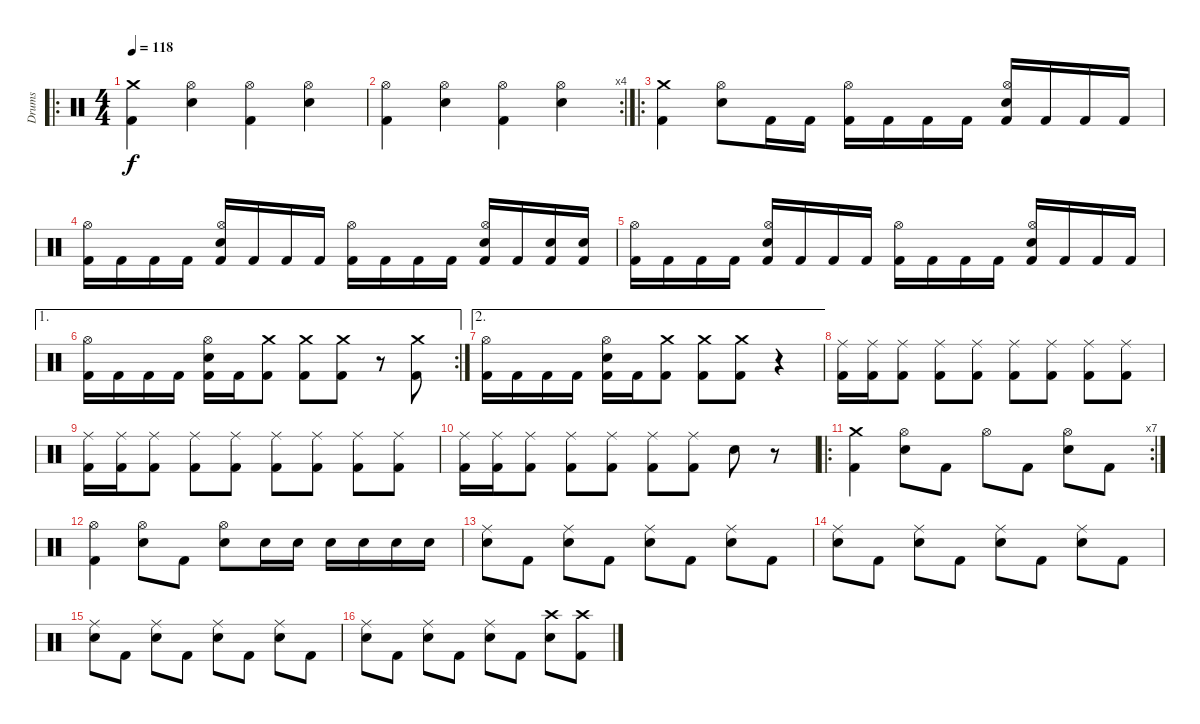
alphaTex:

\track ("Drums" "Drums") {instrument percussion}
\staff {score}
\articulation defaults
\ro
\ts (4 4)
\tempo 118
\clef neutral
\ks c
("Crash medium (hit)" "Kick (hit) 2").4{dy f} ("Hi-Hat (open)" "Snare (hit) 2").4 ("Hi-Hat (open)" "Kick (hit) 2").4 ("Hi-Hat (open)" "Snare (hit) 2").4 |
\rc 4
("Hi-Hat (open)" "Kick (hit) 2").4 ("Hi-Hat (open)" "Snare (hit) 2").4 ("Hi-Hat (open)" "Kick (hit) 2").4 ("Hi-Hat (open)" "Snare (hit) 2").4 |
\ro
("Crash medium (hit)" "Kick (hit) 2").4 ("Hi-Hat (open)" "Snare (hit) 2").8 "Kick (hit) 2".16 "Kick (hit) 2".16 ("Hi-Hat (open)" "Kick (hit) 2").16 "Kick (hit) 2".16 "Kick (hit) 2".16 "Kick (hit) 2".16 ("Hi-Hat (open)" "Snare (hit) 2" "Kick (hit) 2").16 "Kick (hit) 2".16 "Kick (hit) 2".16 "Kick (hit) 2".16 |
("Hi-Hat (open)" "Kick (hit) 2").16 "Kick (hit) 2".16 "Kick (hit) 2".16 "Kick (hit) 2".16 ("Hi-Hat (open)" "Snare (hit) 2" "Kick (hit) 2").16 "Kick (hit) 2".16 "Kick (hit) 2".16 "Kick (hit) 2".16 ("Hi-Hat (open)" "Kick (hit) 2").16 "Kick (hit) 2".16 "Kick (hit) 2".16 "Kick (hit) 2".16 ("Hi-Hat (open)" "Snare (hit) 2" "Kick (hit) 2").16 "Kick (hit) 2".16 ("Snare (hit) 2" "Kick (hit) 2").16 ("Snare (hit) 2" "Kick (hit) 2").16 |
("Hi-Hat (open)" "Kick (hit) 2").16 "Kick (hit) 2".16 "Kick (hit) 2".16 "Kick (hit) 2".16 ("Hi-Hat (open)" "Snare (hit) 2" "Kick (hit) 2").16 "Kick (hit) 2".16 "Kick (hit) 2".16 "Kick (hit) 2".16 ("Hi-Hat (open)" "Kick (hit) 2").16 "Kick (hit) 2".16 "Kick (hit) 2".16 "Kick (hit) 2".16 ("Hi-Hat (open)" "Snare (hit) 2" "Kick (hit) 2").16 "Kick (hit) 2".16 "Kick (hit) 2".16 "Kick (hit) 2".16 |
\ae 1
\rc 2
("Hi-Hat (open)" "Kick (hit) 2").16 "Kick (hit) 2".16 "Kick (hit) 2".16 "Kick (hit) 2".16 ("Hi-Hat (open)" "Snare (hit) 2" "Kick (hit) 2").16 "Kick (hit) 2".16 ("Crash medium (hit)" "Kick (hit) 2").8 ("Crash medium (hit)" "Kick (hit) 2").8 ("Crash medium (hit)" "Kick (hit) 2").8 r.8 ("Crash medium (hit)" "Kick (hit) 2").8 |
\ae 2
("Hi-Hat (open)" "Kick (hit) 2").16 "Kick (hit) 2".16 "Kick (hit) 2".16 "Kick (hit) 2".16 ("Hi-Hat (open)" "Snare (hit) 2" "Kick (hit) 2").16 "Kick (hit) 2".16 ("Crash medium (hit)" "Kick (hit) 2").8 ("Crash medium (hit)" "Kick (hit) 2").8 ("Crash medium (hit)" "Kick (hit) 2").8 r.4 |
("Ride (middle)" "Kick (hit) 2").16 ("Ride (middle)" "Kick (hit) 2").16 ("Ride (middle)" "Kick (hit) 2").8 ("Ride (middle)" "Kick (hit) 2").8 ("Ride (middle)" "Kick (hit) 2").8 ("Ride (middle)" "Kick (hit) 2").8 ("Ride (middle)" "Kick (hit) 2").8 ("Ride (middle)" "Kick (hit) 2").8 ("Ride (middle)" "Kick (hit) 2").8 |
("Ride (middle)" "Kick (hit) 2").16 ("Ride (middle)" "Kick (hit) 2").16 ("Ride (middle)" "Kick (hit) 2").8 ("Ride (middle)" "Kick (hit) 2").8 ("Ride (middle)" "Kick (hit) 2").8 ("Ride (middle)" "Kick (hit) 2").8 ("Ride (middle)" "Kick (hit) 2").8 ("Ride (middle)" "Kick (hit) 2").8 ("Ride (middle)" "Kick (hit) 2").8 |
("Ride (middle)" "Kick (hit) 2").16 ("Ride (middle)" "Kick (hit) 2").16 ("Ride (middle)" "Kick (hit) 2").8 ("Ride (middle)" "Kick (hit) 2").8 ("Ride (middle)" "Kick (hit) 2").8 ("Ride (middle)" "Kick (hit) 2").8 ("Ride (middle)" "Kick (hit) 2").8 "Snare (hit) 2".8 r.8 |
\ro
\rc 7
("Crash medium (hit)" "Kick (hit) 2").4 ("Hi-Hat (open)" "Snare (hit) 2").8 "Kick (hit) 2".8 "Hi-Hat (open)".8 "Kick (hit) 2".8 ("Hi-Hat (open)" "Snare (hit) 2").8 "Kick (hit) 2".8 |
("Hi-Hat (open)" "Kick (hit) 2").4 ("Hi-Hat (open)" "Snare (hit) 2").8 "Kick (hit) 2".8 ("Hi-Hat (open)" "Snare (hit) 2").8 "Snare (hit) 2".16 "Snare (hit) 2".16 "Snare (hit) 2".16 "Snare (hit) 2".16 "Snare (hit) 2".16 "Snare (hit) 2".16 |
("Ride (middle)" "Snare (hit) 2").8 "Kick (hit) 2".8 ("Ride (middle)" "Snare (hit) 2").8 "Kick (hit) 2".8 ("Ride (middle)" "Snare (hit) 2").8 "Kick (hit) 2".8 ("Ride (middle)" "Snare (hit) 2").8 "Kick (hit) 2".8 |
("Ride (middle)" "Snare (hit) 2").8 "Kick (hit) 2".8 ("Ride (middle)" "Snare (hit) 2").8 "Kick (hit) 2".8 ("Ride (middle)" "Snare (hit) 2").8 "Kick (hit) 2".8 ("Ride (middle)" "Snare (hit) 2").8 "Kick (hit) 2".8 |
("Ride (middle)" "Snare (hit) 2").8 "Kick (hit) 2".8 ("Ride (middle)" "Snare (hit) 2").8 "Kick (hit) 2".8 ("Ride (middle)" "Snare (hit) 2").8 "Kick (hit) 2".8 ("Ride (middle)" "Snare (hit) 2").8 "Kick (hit) 2".8 |
("Ride (middle)" "Snare (hit) 2").8 "Kick (hit) 2".8 ("Ride (middle)" "Snare (hit) 2").8 "Kick (hit) 2".8 ("Ride (middle)" "Snare (hit) 2").8 "Kick (hit) 2".8 ("Crash high (hit)" "Snare (hit) 2").8 ("Crash high (hit)" "Kick (hit) 2").8
